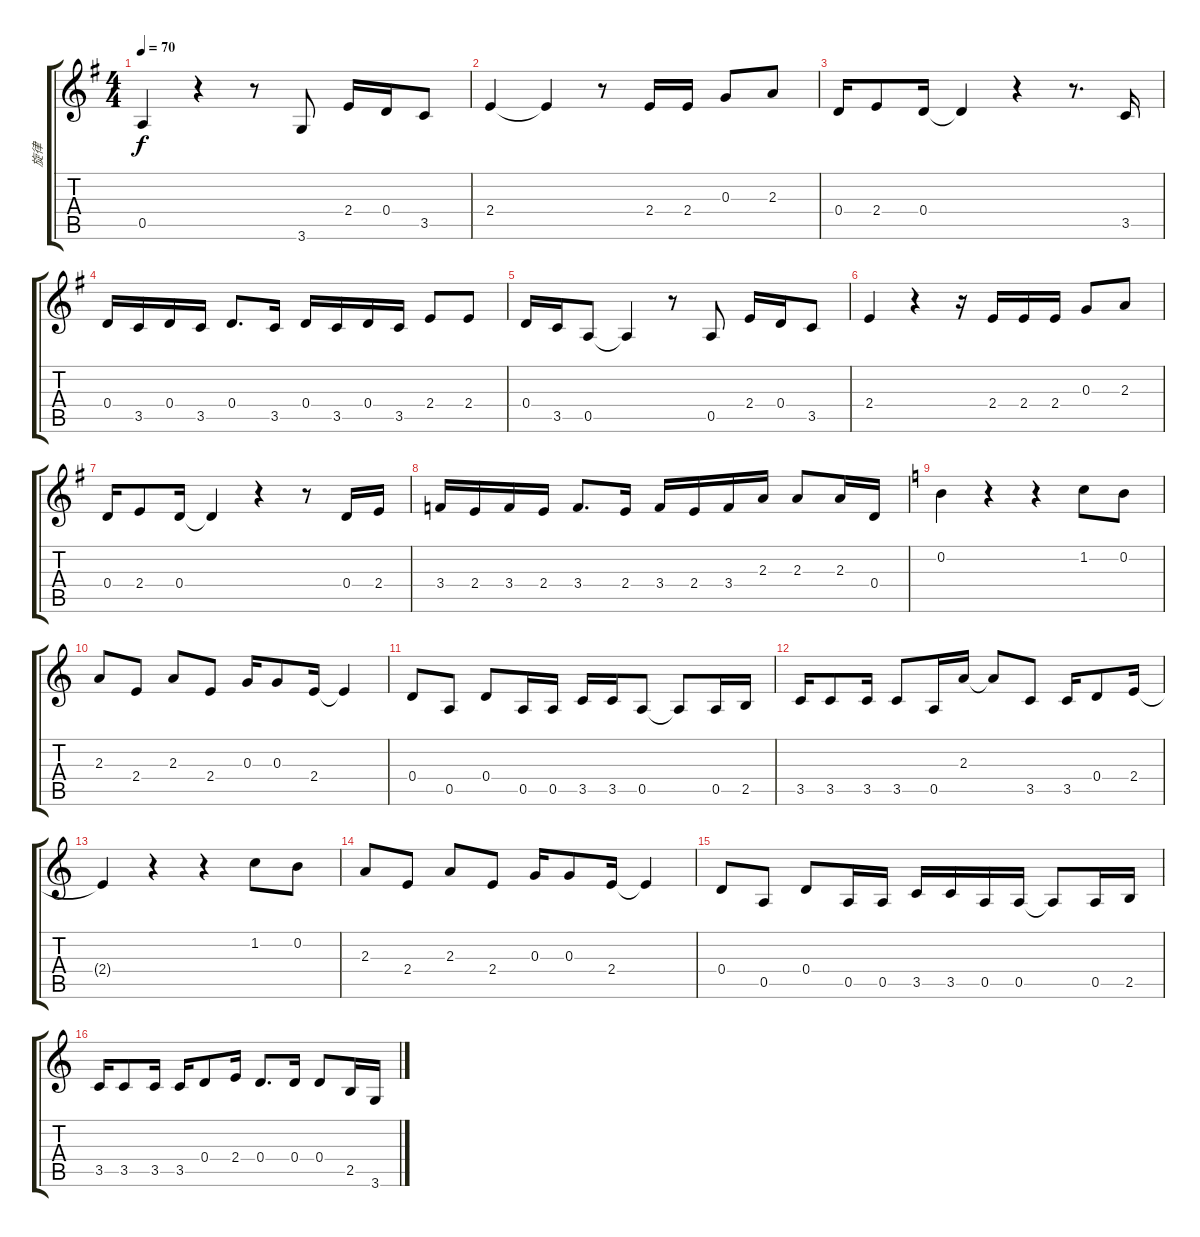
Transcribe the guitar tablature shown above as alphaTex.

\track ("旋律" "旋律") {instrument overdrivenguitar}
\staff {score tabs}
\tuning (E4 B3 G3 D3 A2 E2) {hide}
\ts (4 4)
\tempo 70
\clef g2
\ks g
0.5.4{dy f} r.4 r.8 3.6.8 2.4.16 0.4.16 3.5.8 |
2.4.4 2.4{t}.4 r.8 2.4.16 2.4.16 0.3.8 2.3.8 |
0.4.16 2.4.8 0.4.16 0.4{t}.4 r.4 r.8{d} 3.5.16 |
0.4.16 3.5.16 0.4.16 3.5.16 0.4.8{d} 3.5.16 0.4.16 3.5.16 0.4.16 3.5.16 2.4.8 2.4.8 |
0.4.16 3.5.16 0.5.8 0.5{t}.4 r.8 0.5.8 2.4.16 0.4.16 3.5.8 |
2.4.4 r.4 r.16 2.4.16 2.4.16 2.4.16 0.3.8 2.3.8 |
0.4.16 2.4.8 0.4.16 0.4{t}.4 r.4 r.8 0.4.16 2.4.16 |
3.4.16 2.4.16 3.4.16 2.4.16 3.4.8{d} 2.4.16 3.4.16 2.4.16 3.4.16 2.3.16 2.3.8 2.3.16 0.4.16 |
\ks c
0.2.4 r.4 r.4 1.2.8 0.2.8 |
2.3.8 2.4.8 2.3.8 2.4.8 0.3.16 0.3.8 2.4.16 2.4{t}.4 |
0.4.8 0.5.8 0.4.8 0.5.16 0.5.16 3.5.16 3.5.16 0.5.8 0.5{t}.8 0.5.16 2.5.16 |
3.5.16 3.5.8 3.5.16 3.5.8 0.5.16 2.3.16 2.3{t}.8 3.5.8 3.5.16 0.4.8 2.4.16 |
2.4{t}.4 r.4 r.4 1.2.8 0.2.8 |
2.3.8 2.4.8 2.3.8 2.4.8 0.3.16 0.3.8 2.4.16 2.4{t}.4 |
0.4.8 0.5.8 0.4.8 0.5.16 0.5.16 3.5.16 3.5.16 0.5.16 0.5.16 0.5{t}.8 0.5.16 2.5.16 |
3.5.16 3.5.8 3.5.16 3.5.16 0.4.8 2.4.16 0.4.8{d} 0.4.16 0.4.8 2.5.16 3.6.16
